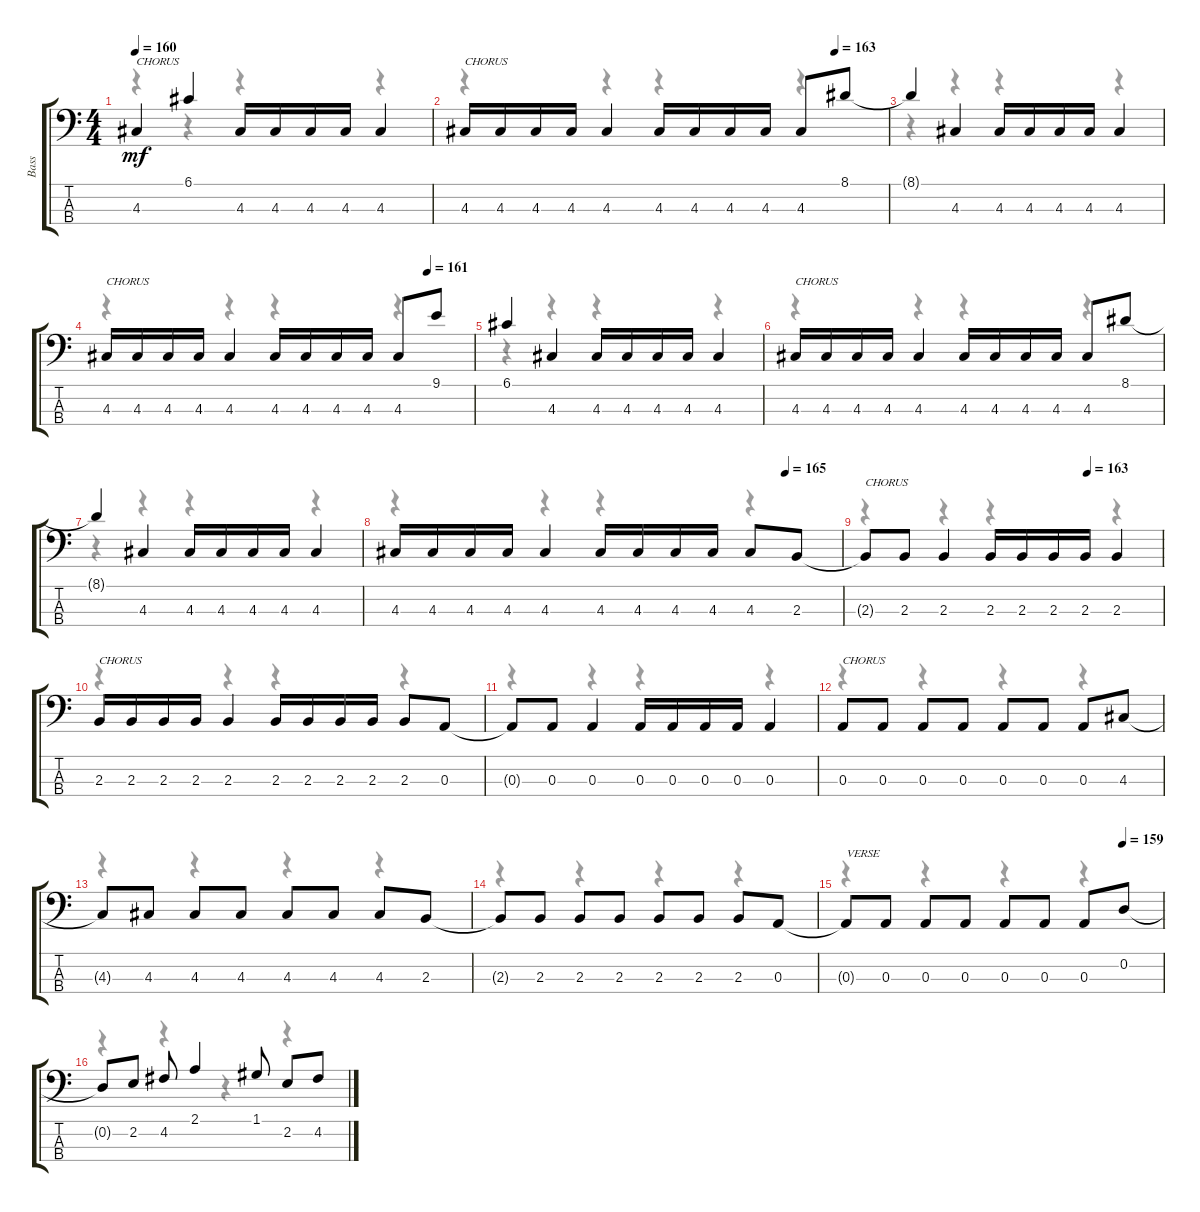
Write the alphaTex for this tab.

\track ("Bass" "Bass") {instrument electricbassfinger}
\staff {score tabs}
\tuning (G2 D2 A1 E1) {hide}
\voice
\ts (4 4)
\tempo 160
\clef f4
\ks c
4.3.4{txt "CHORUS" dy mf} 6.1.4 4.3.16 4.3.16 4.3.16 4.3.16 4.3.4 |
\tempo (163 0.875)
4.3.16{txt "CHORUS"} 4.3.16 4.3.16 4.3.16 4.3.4 4.3.16 4.3.16 4.3.16 4.3.16 4.3.8 8.1.8 |
8.1{t}.4 4.3.4 4.3.16 4.3.16 4.3.16 4.3.16 4.3.4 |
\tempo (161 0.875)
4.3.16{txt "CHORUS"} 4.3.16 4.3.16 4.3.16 4.3.4 4.3.16 4.3.16 4.3.16 4.3.16 4.3.8 9.1.8 |
6.1.4 4.3.4 4.3.16 4.3.16 4.3.16 4.3.16 4.3.4 |
4.3.16{txt "CHORUS"} 4.3.16 4.3.16 4.3.16 4.3.4 4.3.16 4.3.16 4.3.16 4.3.16 4.3.8 8.1.8 |
8.1{t}.4 4.3.4 4.3.16 4.3.16 4.3.16 4.3.16 4.3.4 |
\tempo (165 0.875)
4.3.16 4.3.16 4.3.16 4.3.16 4.3.4 4.3.16 4.3.16 4.3.16 4.3.16 4.3.8 2.3.8 |
\tempo (163 0.75)
2.3{t}.8{txt "CHORUS"} 2.3.8 2.3.4 2.3.16 2.3.16 2.3.16 2.3.16 2.3.4 |
2.3.16{txt "CHORUS"} 2.3.16 2.3.16 2.3.16 2.3.4 2.3.16 2.3.16 2.3.16 2.3.16 2.3.8 0.3.8 |
0.3{t}.8 0.3.8 0.3.4 0.3.16 0.3.16 0.3.16 0.3.16 0.3.4 |
0.3.8{txt "CHORUS"} 0.3.8 0.3.8 0.3.8 0.3.8 0.3.8 0.3.8 4.3.8 |
4.3{t}.8 4.3.8 4.3.8 4.3.8 4.3.8 4.3.8 4.3.8 2.3.8 |
2.3{t}.8 2.3.8 2.3.8 2.3.8 2.3.8 2.3.8 2.3.8 0.3.8 |
\tempo (159 0.875)
0.3{t}.8{txt "VERSE"} 0.3.8 0.3.8 0.3.8 0.3.8 0.3.8 0.3.8 0.2.8 |
0.2{t}.8 2.2.8 4.2.8 2.1.4 1.1.8 2.2.8 4.2.8
\voice
\clef f4
\ottava regular
\simile none
\ks c
r.4{dy f} r.4 r.4 r.4 |
r.4 r.4 r.4 r.4 |
r.4 r.4 r.4 r.4 |
r.4 r.4 r.4 r.4 |
r.4 r.4 r.4 r.4 |
r.4 r.4 r.4 r.4 |
r.4 r.4 r.4 r.4 |
r.4 r.4 r.4 r.4 |
r.4 r.4 r.4 r.4 |
r.4 r.4 r.4 r.4 |
r.4 r.4 r.4 r.4 |
r.4 r.4 r.4 r.4 |
r.4 r.4 r.4 r.4 |
r.4 r.4 r.4 r.4 |
r.4 r.4 r.4 r.4 |
r.4 r.4 r.4 r.4
